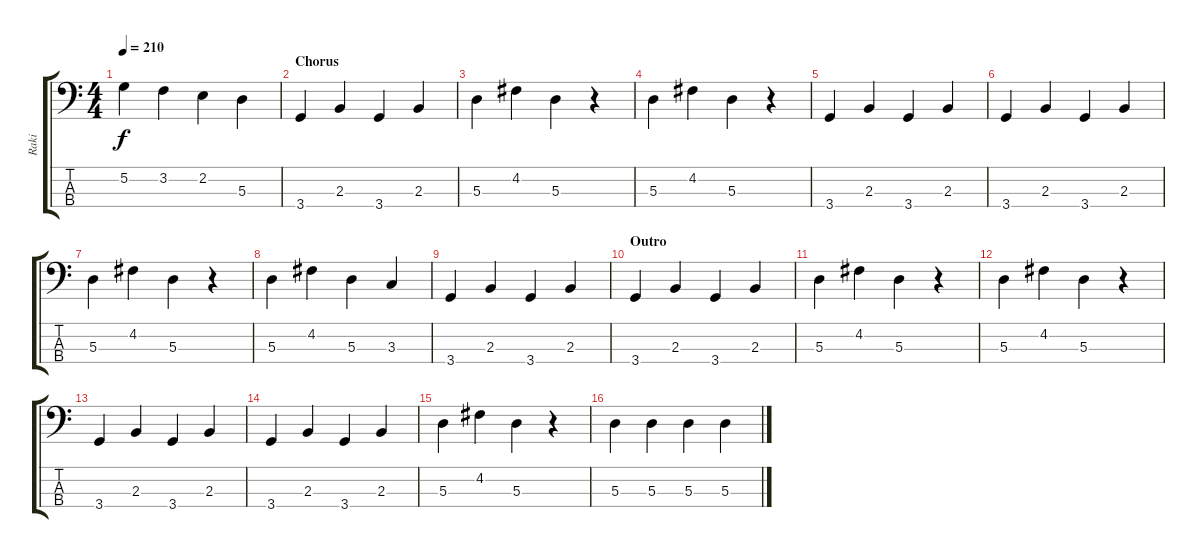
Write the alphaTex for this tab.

\track ("Raki" "Raki") {instrument electricbassfinger}
\staff {score tabs}
\tuning (G2 D2 A1 E1) {hide}
\ts (4 4)
\tempo 210
\clef f4
\ks c
5.2.4{dy f} 3.2.4 2.2.4 5.3.4 |
\section ("" "Chorus")
3.4.4 2.3.4 3.4.4 2.3.4 |
5.3.4 4.2.4 5.3.4 r.4 |
5.3.4 4.2.4 5.3.4 r.4 |
3.4.4 2.3.4 3.4.4 2.3.4 |
3.4.4 2.3.4 3.4.4 2.3.4 |
5.3.4 4.2.4 5.3.4 r.4 |
5.3.4 4.2.4 5.3.4 3.3.4 |
3.4.4 2.3.4 3.4.4 2.3.4 |
\section ("" "Outro")
3.4.4 2.3.4 3.4.4 2.3.4 |
5.3.4 4.2.4 5.3.4 r.4 |
5.3.4 4.2.4 5.3.4 r.4 |
3.4.4 2.3.4 3.4.4 2.3.4 |
3.4.4 2.3.4 3.4.4 2.3.4 |
5.3.4 4.2.4 5.3.4 r.4 |
5.3.4 5.3.4 5.3.4 5.3.4
